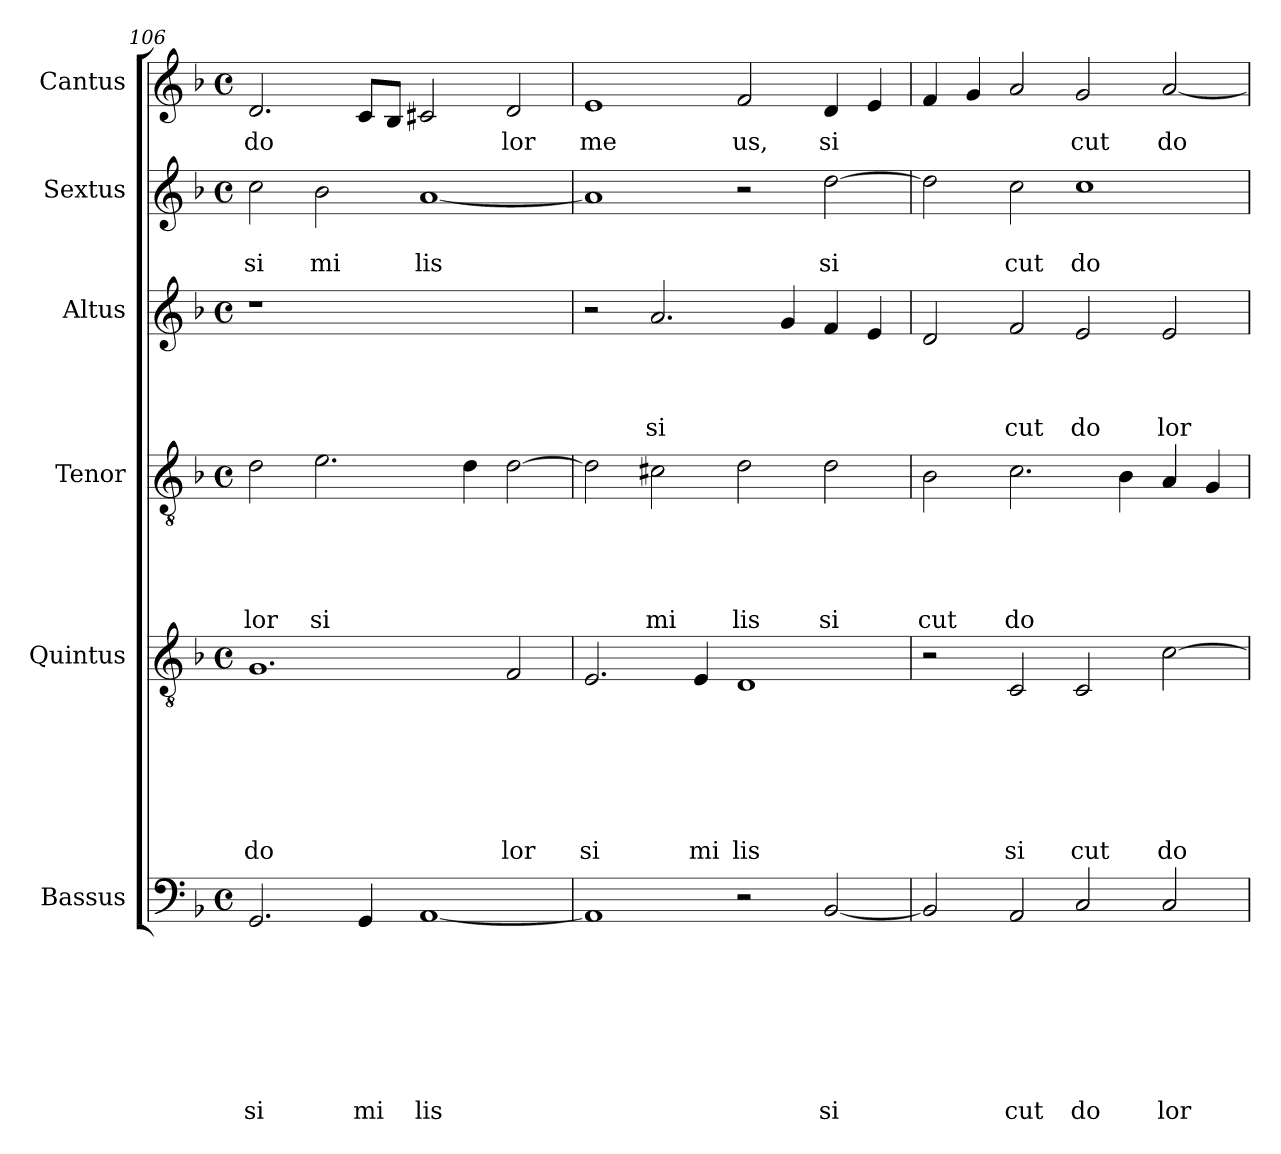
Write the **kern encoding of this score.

**kern	**text	**text	**text	**text	**text	**text	**text	**text	**kern	**text	**text	**text	**text	**text	**text	**text	**kern	**text	**text	**text	**text	**text	**kern	**text	**text	**text	**text	**kern	**text	**text	**kern	**text
*part6	*part6	*part6	*part6	*part6	*part6	*part6	*part6	*part6	*part5	*part5	*part5	*part5	*part5	*part5	*part5	*part5	*part4	*part4	*part4	*part4	*part4	*part4	*part3	*part3	*part3	*part3	*part3	*part2	*part2	*part2	*part1	*part1
*staff6	*staff6	*staff6	*staff6	*staff6	*staff6	*staff6	*staff6	*staff6	*staff5	*staff5	*staff5	*staff5	*staff5	*staff5	*staff5	*staff5	*staff4	*staff4	*staff4	*staff4	*staff4	*staff4	*staff3	*staff3	*staff3	*staff3	*staff3	*staff2	*staff2	*staff2	*staff1	*staff1
*I"Bassus	*	*	*	*	*	*	*	*	*I"Quintus	*	*	*	*	*	*	*	*I"Tenor	*	*	*	*	*	*I"Altus	*	*	*	*	*I"Sextus	*	*	*I"Cantus	*
*clefF4	*	*	*	*	*	*	*	*	*clefGv2	*	*	*	*	*	*	*	*clefGv2	*	*	*	*	*	*clefG2	*	*	*	*	*clefG2	*	*	*clefG2	*
*k[b-]	*	*	*	*	*	*	*	*	*k[b-]	*	*	*	*	*	*	*	*k[b-]	*	*	*	*	*	*k[b-]	*	*	*	*	*k[b-]	*	*	*k[b-]	*
*F:	*	*	*	*	*	*	*	*	*F:	*	*	*	*	*	*	*	*F:	*	*	*	*	*	*F:	*	*	*	*	*F:	*	*	*F:	*
*M4/4	*	*	*	*	*	*	*	*	*M4/4	*	*	*	*	*	*	*	*M4/4	*	*	*	*	*	*M4/4	*	*	*	*	*M4/4	*	*	*M4/4	*
*met(c)	*	*	*	*	*	*	*	*	*met(c)	*	*	*	*	*	*	*	*met(c)	*	*	*	*	*	*met(c)	*	*	*	*	*met(c)	*	*	*met(c)	*
=106	=106	=106	=106	=106	=106	=106	=106	=106	=106	=106	=106	=106	=106	=106	=106	=106	=106	=106	=106	=106	=106	=106	=106	=106	=106	=106	=106	=106	=106	=106	=106	=106
!	!	!	!	!	!	!	!	!LO:LY:b	!	!	!	!	!	!	!	!LO:LY:b	!	!	!	!	!	!LO:LY:b	!	!	!	!	!	!	!	!LO:LY:b	!	!LO:LY:b
2.GG/	.	.	.	.	.	.	.	si	1.G	.	.	.	.	.	.	do	2d\	.	.	.	.	lor	1r	.	.	.	.	2cc\	.	si	2.d/	do
!	!	!	!	!	!	!	!	!	!	!	!	!	!	!	!	!	!	!	!	!	!	!LO:LY:b	!	!	!	!	!	!	!	!LO:LY:b	!	!
.	.	.	.	.	.	.	.	.	.	.	.	.	.	.	.	.	2.e\	.	.	.	.	si	.	.	.	.	.	2b-\	.	mi	.	.
!	!	!	!	!	!	!	!	!LO:LY:b	!	!	!	!	!	!	!	!	!	!	!	!	!	!	!	!	!	!	!	!	!	!	!	!
4GG/	.	.	.	.	.	.	.	mi	.	.	.	.	.	.	.	.	.	.	.	.	.	.	.	.	.	.	.	.	.	.	8c/L	.
.	.	.	.	.	.	.	.	.	.	.	.	.	.	.	.	.	.	.	.	.	.	.	.	.	.	.	.	.	.	.	8B-/J	.
!	!	!	!	!	!	!	!	!LO:LY:b	!	!	!	!	!	!	!	!	!	!	!	!	!	!	!	!	!	!	!	!	!	!LO:LY:b	!	!
[<1AA	.	.	.	.	.	.	.	lis	.	.	.	.	.	.	.	.	.	.	.	.	.	.	1ryy	.	.	.	.	[<1a	.	lis	2c#X/	.
.	.	.	.	.	.	.	.	.	.	.	.	.	.	.	.	.	4d\	.	.	.	.	.	.	.	.	.	.	.	.	.	.	.
!	!	!	!	!	!	!	!	!	!	!	!	!	!	!	!	!LO:LY:b	!	!	!	!	!	!	!	!	!	!	!	!	!	!	!	!LO:LY:b
.	.	.	.	.	.	.	.	.	2F/	.	.	.	.	.	.	lor	[>2d\	.	.	.	.	.	.	.	.	.	.	.	.	.	2d/	lor
=107	=107	=107	=107	=107	=107	=107	=107	=107	=107	=107	=107	=107	=107	=107	=107	=107	=107	=107	=107	=107	=107	=107	=107	=107	=107	=107	=107	=107	=107	=107	=107	=107
!	!	!	!	!	!	!	!	!	!	!	!	!	!	!	!	!LO:LY:b	!	!	!	!	!	!	!	!	!	!	!	!	!	!	!	!LO:LY:b
1AA]	.	.	.	.	.	.	.	.	2.E/	.	.	.	.	.	.	si	2d\]	.	.	.	.	.	2r	.	.	.	.	1a]	.	.	1e	me
!	!	!	!	!	!	!	!	!	!	!	!	!	!	!	!	!	!	!	!	!	!	!LO:LY:b	!	!	!	!	!LO:LY:b	!	!	!	!	!
.	.	.	.	.	.	.	.	.	.	.	.	.	.	.	.	.	2c#X\	.	.	.	.	mi	2.a/	.	.	.	si	.	.	.	.	.
!	!	!	!	!	!	!	!	!	!	!	!	!	!	!	!	!LO:LY:b	!	!	!	!	!	!	!	!	!	!	!	!	!	!	!	!
.	.	.	.	.	.	.	.	.	4E/	.	.	.	.	.	.	mi	.	.	.	.	.	.	.	.	.	.	.	.	.	.	.	.
!	!	!	!	!	!	!	!	!	!	!	!	!	!	!	!	!LO:LY:b	!	!	!	!	!	!LO:LY:b	!	!	!	!	!	!	!	!	!	!LO:LY:b
2r	.	.	.	.	.	.	.	.	1D	.	.	.	.	.	.	lis	2d\	.	.	.	.	lis	.	.	.	.	.	2r	.	.	2f/	us,
.	.	.	.	.	.	.	.	.	.	.	.	.	.	.	.	.	.	.	.	.	.	.	4g/	.	.	.	.	.	.	.	.	.
!	!	!	!	!	!	!	!	!LO:LY:b	!	!	!	!	!	!	!	!	!	!	!	!	!	!LO:LY:b	!	!	!	!	!	!	!	!LO:LY:b	!	!LO:LY:b
[<2BB-/	.	.	.	.	.	.	.	si	.	.	.	.	.	.	.	.	2d\	.	.	.	.	si	4f/	.	.	.	.	[>2dd\	.	si	4d/	si
.	.	.	.	.	.	.	.	.	.	.	.	.	.	.	.	.	.	.	.	.	.	.	4e/	.	.	.	.	.	.	.	4e/	.
=108	=108	=108	=108	=108	=108	=108	=108	=108	=108	=108	=108	=108	=108	=108	=108	=108	=108	=108	=108	=108	=108	=108	=108	=108	=108	=108	=108	=108	=108	=108	=108	=108
!	!	!	!	!	!	!	!	!	!	!	!	!	!	!	!	!	!	!	!	!	!	!LO:LY:b	!	!	!	!	!	!	!	!	!	!
2BB-/]	.	.	.	.	.	.	.	.	2r	.	.	.	.	.	.	.	2B-\	.	.	.	.	cut	2d/	.	.	.	.	2dd\]	.	.	4f/	.
.	.	.	.	.	.	.	.	.	.	.	.	.	.	.	.	.	.	.	.	.	.	.	.	.	.	.	.	.	.	.	4g/	.
!	!	!	!	!	!	!	!	!LO:LY:b	!	!	!	!	!	!	!	!LO:LY:b	!	!	!	!	!	!LO:LY:b	!	!	!	!	!LO:LY:b	!	!	!LO:LY:b	!	!
2AA/	.	.	.	.	.	.	.	cut	2C/	.	.	.	.	.	.	si	2.c\	.	.	.	.	do	2f/	.	.	.	cut	2cc\	.	cut	2a/	.
!	!	!	!	!	!	!	!	!LO:LY:b	!	!	!	!	!	!	!	!LO:LY:b	!	!	!	!	!	!	!	!	!	!	!LO:LY:b	!	!	!LO:LY:b	!	!LO:LY:b
2C/	.	.	.	.	.	.	.	do	2C/	.	.	.	.	.	.	cut	.	.	.	.	.	.	2e/	.	.	.	do	1cc	.	do	2g/	cut
.	.	.	.	.	.	.	.	.	.	.	.	.	.	.	.	.	4B-\	.	.	.	.	.	.	.	.	.	.	.	.	.	.	.
!	!	!	!	!	!	!	!	!LO:LY:b	!	!	!	!	!	!	!	!LO:LY:b	!	!	!	!	!	!	!	!	!	!	!LO:LY:b	!	!	!	!	!LO:LY:b
2C/	.	.	.	.	.	.	.	lor	[>2c\	.	.	.	.	.	.	do	4A/	.	.	.	.	.	2e/	.	.	.	lor	.	.	.	[<2a/	do
.	.	.	.	.	.	.	.	.	.	.	.	.	.	.	.	.	4G/	.	.	.	.	.	.	.	.	.	.	.	.	.	.	.
=	=	=	=	=	=	=	=	=	=	=	=	=	=	=	=	=	=	=	=	=	=	=	=	=	=	=	=	=	=	=	=	=
*-	*-	*-	*-	*-	*-	*-	*-	*-	*-	*-	*-	*-	*-	*-	*-	*-	*-	*-	*-	*-	*-	*-	*-	*-	*-	*-	*-	*-	*-	*-	*-	*-
